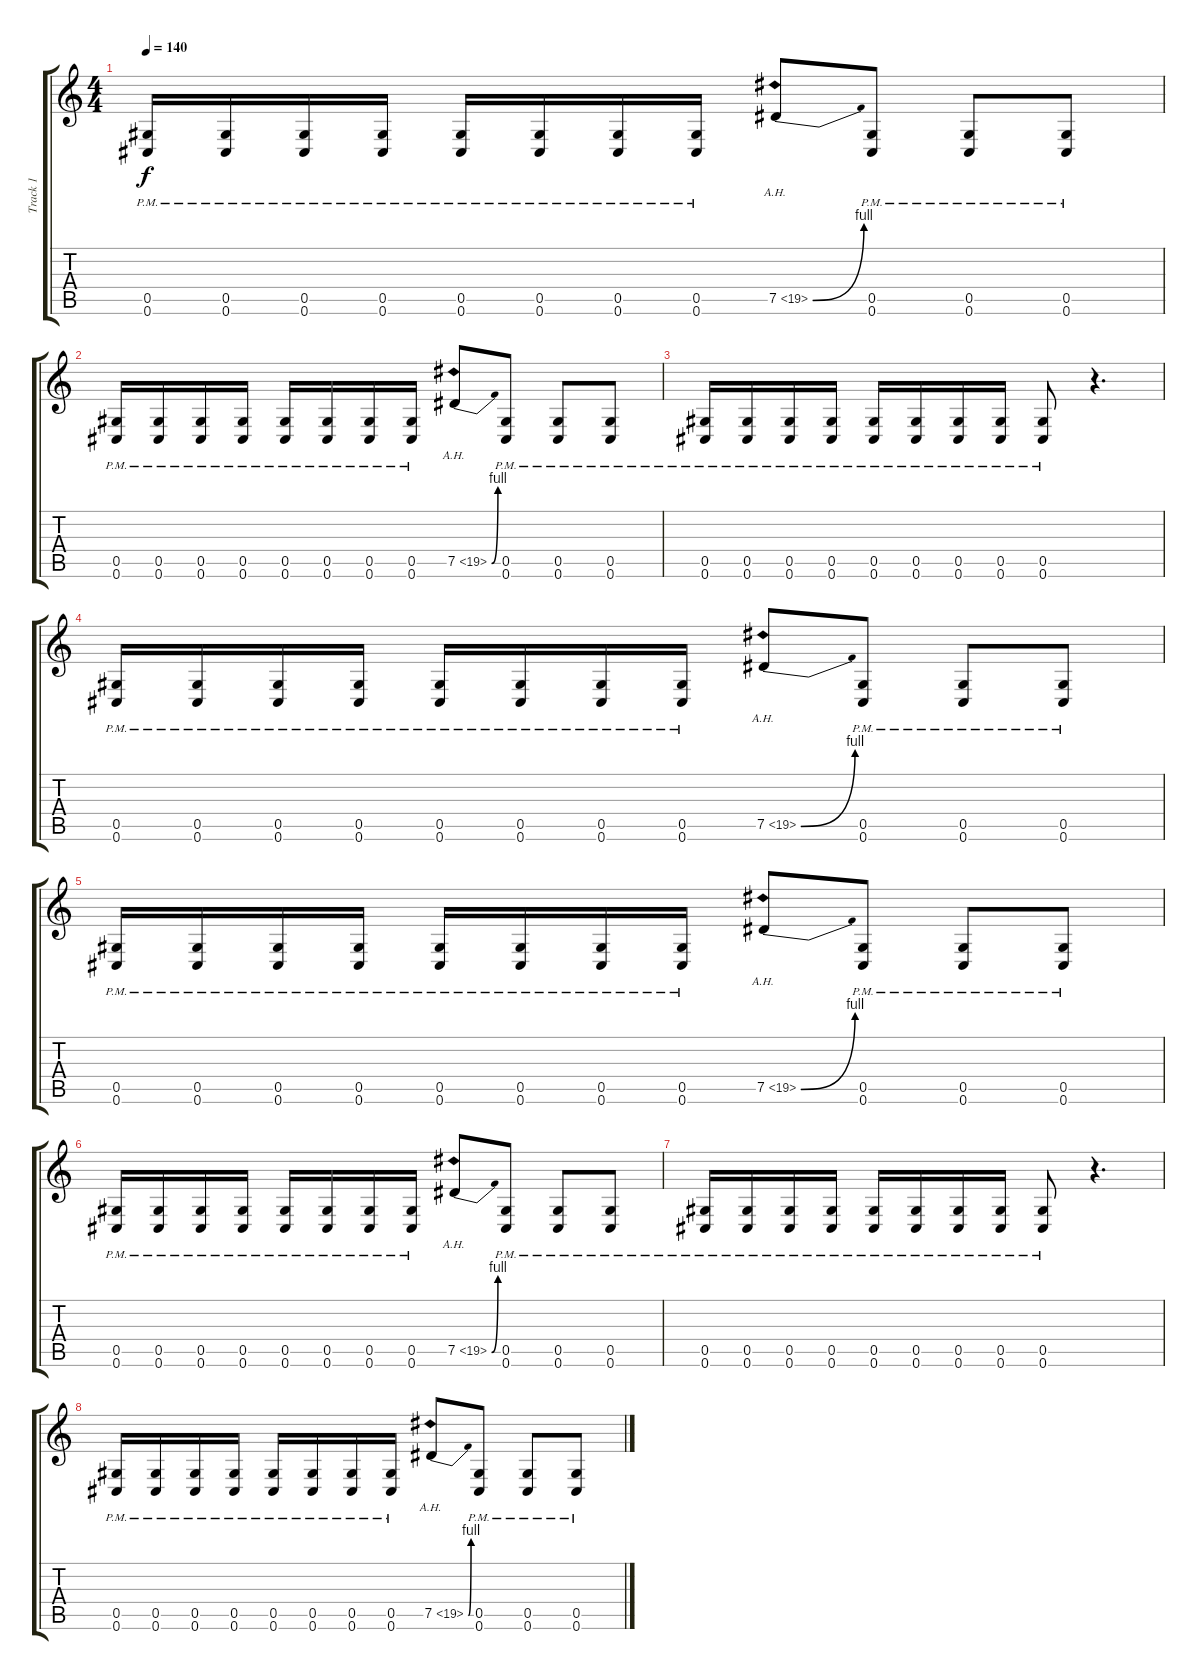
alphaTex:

\track ("Track 1" "Track 1") {instrument overdrivenguitar}
\staff {score tabs}
\tuning (Eb4 Bb3 Gb3 Db3 Ab2 Db2) {hide}
\ts (4 4)
\tempo 140
\clef g2
\ks c
(0.5{pm} 0.6{pm}).16{dy f} (0.5{pm} 0.6{pm}).16 (0.5{pm} 0.6{pm}).16 (0.5{pm} 0.6{pm}).16 (0.5{pm} 0.6{pm}).16 (0.5{pm} 0.6{pm}).16 (0.5{pm} 0.6{pm}).16 (0.5{pm} 0.6{pm}).16 7.5{be (bend 0 0 60 4) ah 12}.8 (0.5{pm} 0.6{pm}).8 (0.5{pm} 0.6{pm}).8 (0.5{pm} 0.6{pm}).8 |
(0.5{pm} 0.6{pm}).16 (0.5{pm} 0.6{pm}).16 (0.5{pm} 0.6{pm}).16 (0.5{pm} 0.6{pm}).16 (0.5{pm} 0.6{pm}).16 (0.5{pm} 0.6{pm}).16 (0.5{pm} 0.6{pm}).16 (0.5{pm} 0.6{pm}).16 7.5{be (bend 0 0 60 4) ah 12}.8 (0.5{pm} 0.6{pm}).8 (0.5{pm} 0.6{pm}).8 (0.5{pm} 0.6{pm}).8 |
(0.5{pm} 0.6{pm}).16 (0.5{pm} 0.6{pm}).16 (0.5{pm} 0.6{pm}).16 (0.5{pm} 0.6{pm}).16 (0.5{pm} 0.6{pm}).16 (0.5{pm} 0.6{pm}).16 (0.5{pm} 0.6{pm}).16 (0.5{pm} 0.6{pm}).16 (0.5{pm} 0.6{pm}).8 r.4{d} |
(0.5{pm} 0.6{pm}).16 (0.5{pm} 0.6{pm}).16 (0.5{pm} 0.6{pm}).16 (0.5{pm} 0.6{pm}).16 (0.5{pm} 0.6{pm}).16 (0.5{pm} 0.6{pm}).16 (0.5{pm} 0.6{pm}).16 (0.5{pm} 0.6{pm}).16 7.5{be (bend 0 0 60 4) ah 12}.8 (0.5{pm} 0.6{pm}).8 (0.5{pm} 0.6{pm}).8 (0.5{pm} 0.6{pm}).8 |
(0.5{pm} 0.6{pm}).16 (0.5{pm} 0.6{pm}).16 (0.5{pm} 0.6{pm}).16 (0.5{pm} 0.6{pm}).16 (0.5{pm} 0.6{pm}).16 (0.5{pm} 0.6{pm}).16 (0.5{pm} 0.6{pm}).16 (0.5{pm} 0.6{pm}).16 7.5{be (bend 0 0 60 4) ah 12}.8 (0.5{pm} 0.6{pm}).8 (0.5{pm} 0.6{pm}).8 (0.5{pm} 0.6{pm}).8 |
(0.5{pm} 0.6{pm}).16 (0.5{pm} 0.6{pm}).16 (0.5{pm} 0.6{pm}).16 (0.5{pm} 0.6{pm}).16 (0.5{pm} 0.6{pm}).16 (0.5{pm} 0.6{pm}).16 (0.5{pm} 0.6{pm}).16 (0.5{pm} 0.6{pm}).16 7.5{be (bend 0 0 60 4) ah 12}.8 (0.5{pm} 0.6{pm}).8 (0.5{pm} 0.6{pm}).8 (0.5{pm} 0.6{pm}).8 |
(0.5{pm} 0.6{pm}).16 (0.5{pm} 0.6{pm}).16 (0.5{pm} 0.6{pm}).16 (0.5{pm} 0.6{pm}).16 (0.5{pm} 0.6{pm}).16 (0.5{pm} 0.6{pm}).16 (0.5{pm} 0.6{pm}).16 (0.5{pm} 0.6{pm}).16 (0.5{pm} 0.6{pm}).8 r.4{d} |
(0.5{pm} 0.6{pm}).16 (0.5{pm} 0.6{pm}).16 (0.5{pm} 0.6{pm}).16 (0.5{pm} 0.6{pm}).16 (0.5{pm} 0.6{pm}).16 (0.5{pm} 0.6{pm}).16 (0.5{pm} 0.6{pm}).16 (0.5{pm} 0.6{pm}).16 7.5{be (bend 0 0 60 4) ah 12}.8 (0.5{pm} 0.6{pm}).8 (0.5{pm} 0.6{pm}).8 (0.5{pm} 0.6{pm}).8
